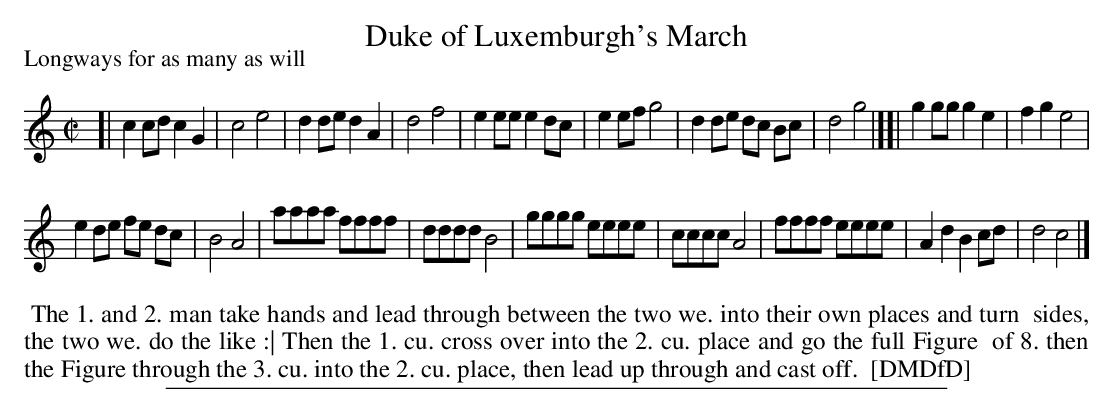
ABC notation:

X:1
T: Duke of Luxemburgh's March
P: Longways for as many as will
M: C|
L: 1/8
K: C
[|\
c2cd c2G2 | c4 e4 | d2de d2A2 | d4 f4 |\
e2ee e2dc | e2ef g4 | d2de dc  Bc | d4 g4 |][|\
g2gg g2e2 | f2g2 e4 |
e2de fe dc | B4 A4 |\
aaaa ffff | dddd B4 | gggg eeee | cccc A4 |\
ffff eeee | A2d2 B2cd | d4 c4 |]
